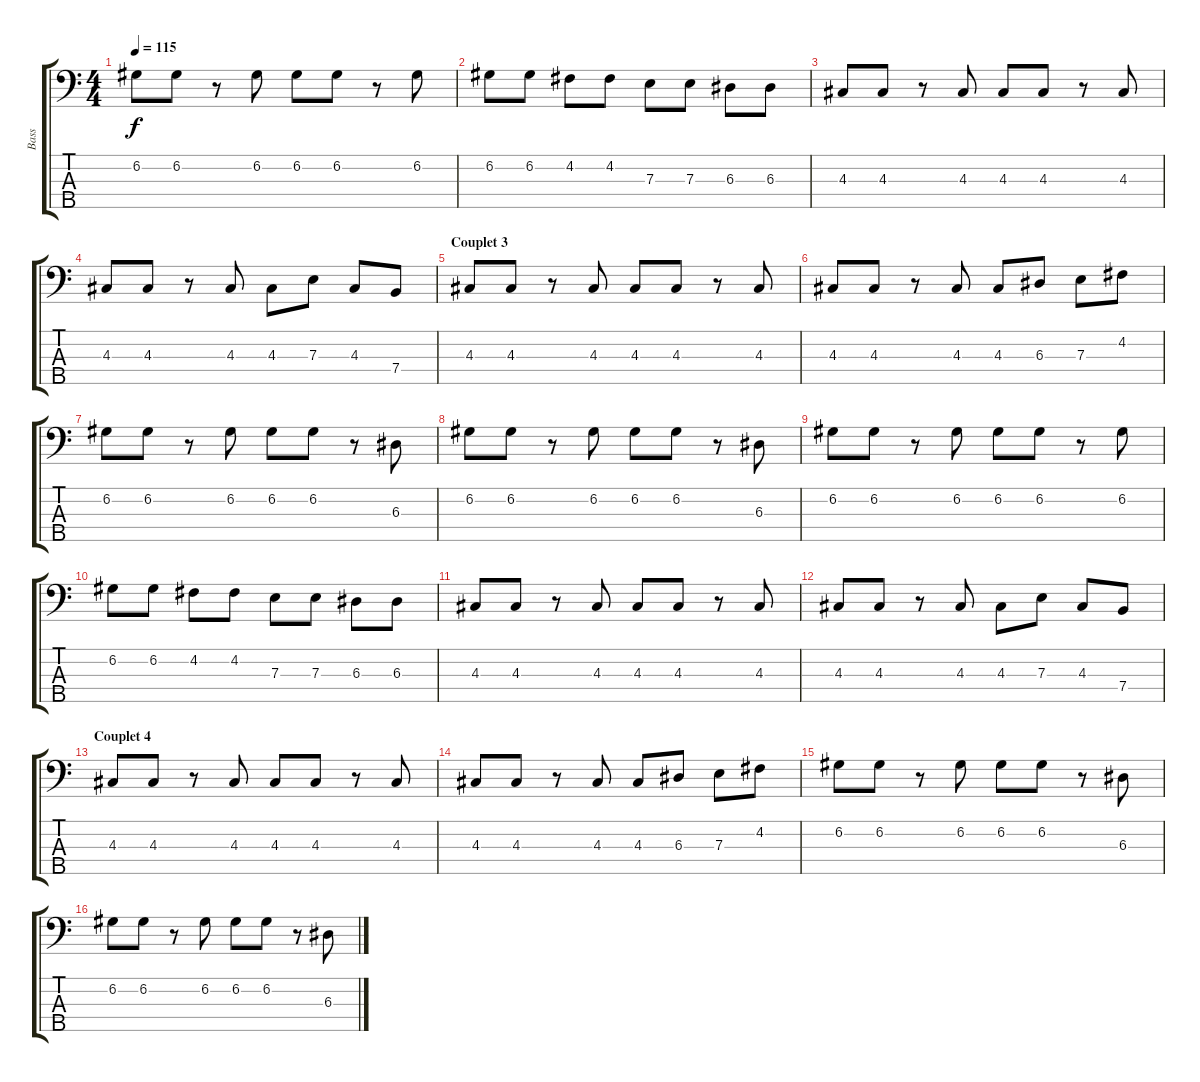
\track ("Bass" "Bass") {instrument acousticbass}
\staff {score tabs}
\tuning (G2 D2 A1 E1 B0) {hide}
\ts (4 4)
\tempo 115
\clef f4
\ks c
6.2.8{dy f} 6.2.8 r.8 6.2.8 6.2.8 6.2.8 r.8 6.2.8 |
6.2.8 6.2.8 4.2.8 4.2.8 7.3.8 7.3.8 6.3.8 6.3.8 |
4.3.8 4.3.8 r.8 4.3.8 4.3.8 4.3.8 r.8 4.3.8 |
4.3.8 4.3.8 r.8 4.3.8 4.3.8 7.3.8 4.3.8 7.4.8 |
\section ("" "Couplet 3")
4.3.8 4.3.8 r.8 4.3.8 4.3.8 4.3.8 r.8 4.3.8 |
4.3.8 4.3.8 r.8 4.3.8 4.3.8 6.3.8 7.3.8 4.2.8 |
6.2.8 6.2.8 r.8 6.2.8 6.2.8 6.2.8 r.8 6.3.8 |
6.2.8 6.2.8 r.8 6.2.8 6.2.8 6.2.8 r.8 6.3.8 |
6.2.8 6.2.8 r.8 6.2.8 6.2.8 6.2.8 r.8 6.2.8 |
6.2.8 6.2.8 4.2.8 4.2.8 7.3.8 7.3.8 6.3.8 6.3.8 |
4.3.8 4.3.8 r.8 4.3.8 4.3.8 4.3.8 r.8 4.3.8 |
4.3.8 4.3.8 r.8 4.3.8 4.3.8 7.3.8 4.3.8 7.4.8 |
\section ("" "Couplet 4")
4.3.8 4.3.8 r.8 4.3.8 4.3.8 4.3.8 r.8 4.3.8 |
4.3.8 4.3.8 r.8 4.3.8 4.3.8 6.3.8 7.3.8 4.2.8 |
6.2.8 6.2.8 r.8 6.2.8 6.2.8 6.2.8 r.8 6.3.8 |
6.2.8 6.2.8 r.8 6.2.8 6.2.8 6.2.8 r.8 6.3.8
